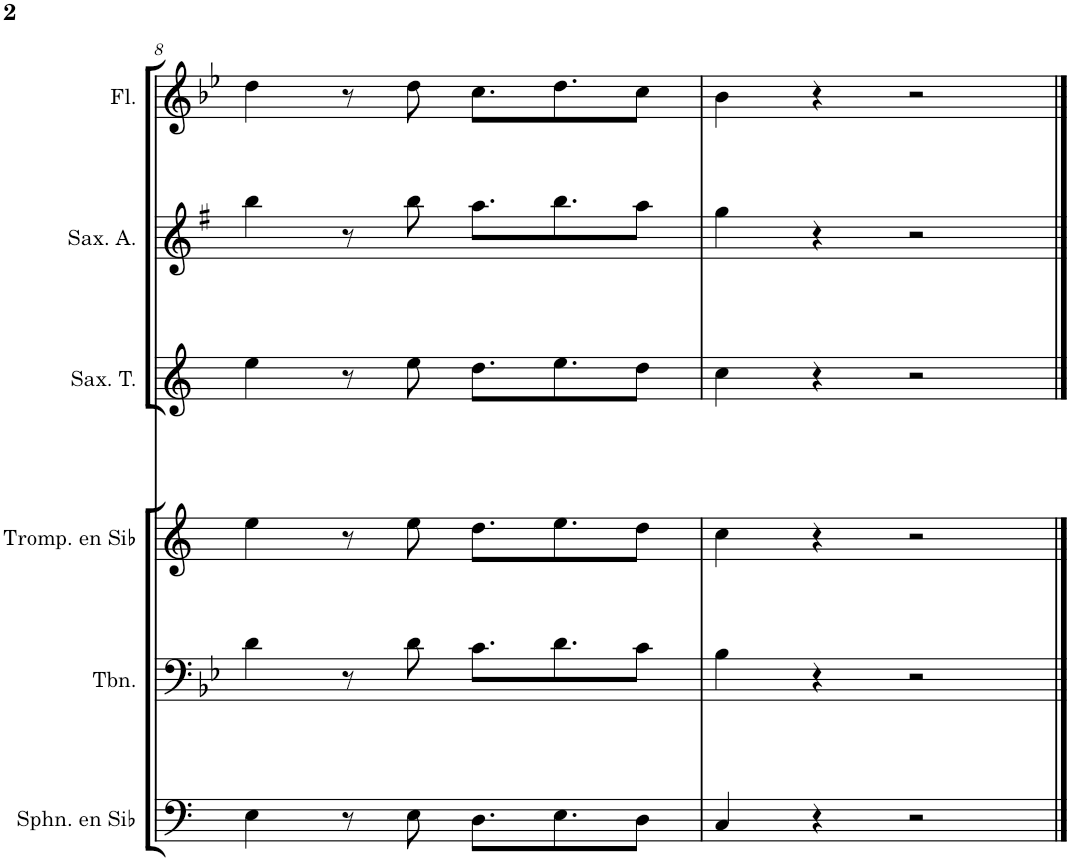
**kern	**kern	**kern	**kern	**kern	**kern
*part6	*part5	*part4	*part3	*part2	*part1
*staff6	*staff5	*staff4	*staff3	*staff2	*staff1
*I"Sousaphone en Sib	*I"Trombone	*I"Trompette en Sib	*I"Saxophone Ténor	*I"Saxophone Alto	*I"Flûte
*I'Sphn. en Sib	*I'Tbn.	*I'Tromp. en Sib	*I'Sax. T.	*I'Sax. A.	*I'Fl.
!!LO:PB:g=z
*clefF4	*clefF4	*clefG2	*clefG2	*clefG2	*clefG2
*Trd8c14	*	*Trd1c2	*Trd8c14	*Trd5c9	*
*k[]	*k[b-e-]	*k[]	*k[]	*k[f#]	*k[b-e-]
*M4/4	*M4/4	*M4/4	*M4/4	*M4/4	*M4/4
=8	=8	=8	=8	=8	=8
4E\	4d\	4ee\	4ee\	4bb\	4dd\
8r	8r	8r	8r	8r	8r
8E\	8d\	8ee\	8ee\	8bb\	8dd\
8.D\L	8.c\L	8.dd\L	8.dd\L	8.aa\L	8.cc\L
8.E\	8.d\	8.ee\	8.ee\	8.bb\	8.dd\
8D\J	8c\J	8dd\J	8dd\J	8aa\J	8cc\J
=9	=9	=9	=9	=9	=9
4C/	4B-\	4cc\	4cc\	4gg\	4b-\
4r	4r	4r	4r	4r	4r
2r	2r	2r	2r	2r	2r
==	==	==	==	==	==
*-	*-	*-	*-	*-	*-
